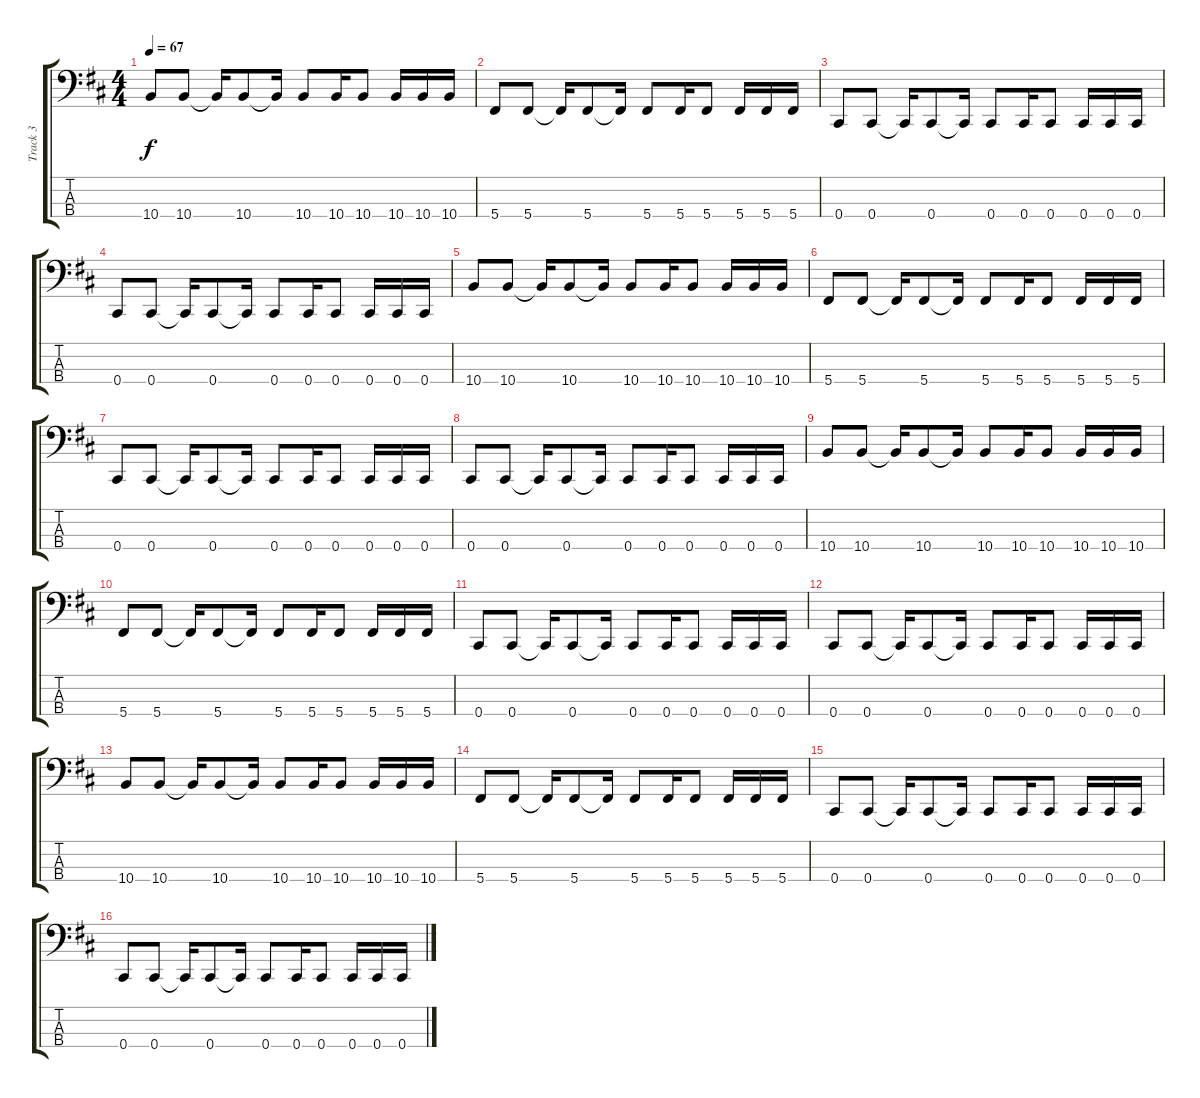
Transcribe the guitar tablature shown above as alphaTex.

\track ("Track 3" "Track 3") {instrument electricbasspick}
\staff {score tabs}
\tuning (Gb2 Db2 Ab1 Db1) {hide}
\ts (4 4)
\tempo 67
\clef f4
\ks d
10.4.8{dy f} 10.4.8 10.4{t}.16 10.4.8 10.4{t}.16 10.4.8 10.4.16 10.4.8 10.4.16 10.4.16 10.4.16 |
5.4.8 5.4.8 5.4{t}.16 5.4.8 5.4{t}.16 5.4.8 5.4.16 5.4.8 5.4.16 5.4.16 5.4.16 |
0.4.8 0.4.8 0.4{t}.16 0.4.8 0.4{t}.16 0.4.8 0.4.16 0.4.8 0.4.16 0.4.16 0.4.16 |
0.4.8 0.4.8 0.4{t}.16 0.4.8 0.4{t}.16 0.4.8 0.4.16 0.4.8 0.4.16 0.4.16 0.4.16 |
10.4.8 10.4.8 10.4{t}.16 10.4.8 10.4{t}.16 10.4.8 10.4.16 10.4.8 10.4.16 10.4.16 10.4.16 |
5.4.8 5.4.8 5.4{t}.16 5.4.8 5.4{t}.16 5.4.8 5.4.16 5.4.8 5.4.16 5.4.16 5.4.16 |
0.4.8 0.4.8 0.4{t}.16 0.4.8 0.4{t}.16 0.4.8 0.4.16 0.4.8 0.4.16 0.4.16 0.4.16 |
0.4.8 0.4.8 0.4{t}.16 0.4.8 0.4{t}.16 0.4.8 0.4.16 0.4.8 0.4.16 0.4.16 0.4.16 |
10.4.8 10.4.8 10.4{t}.16 10.4.8 10.4{t}.16 10.4.8 10.4.16 10.4.8 10.4.16 10.4.16 10.4.16 |
5.4.8 5.4.8 5.4{t}.16 5.4.8 5.4{t}.16 5.4.8 5.4.16 5.4.8 5.4.16 5.4.16 5.4.16 |
0.4.8 0.4.8 0.4{t}.16 0.4.8 0.4{t}.16 0.4.8 0.4.16 0.4.8 0.4.16 0.4.16 0.4.16 |
0.4.8 0.4.8 0.4{t}.16 0.4.8 0.4{t}.16 0.4.8 0.4.16 0.4.8 0.4.16 0.4.16 0.4.16 |
10.4.8 10.4.8 10.4{t}.16 10.4.8 10.4{t}.16 10.4.8 10.4.16 10.4.8 10.4.16 10.4.16 10.4.16 |
5.4.8 5.4.8 5.4{t}.16 5.4.8 5.4{t}.16 5.4.8 5.4.16 5.4.8 5.4.16 5.4.16 5.4.16 |
0.4.8 0.4.8 0.4{t}.16 0.4.8 0.4{t}.16 0.4.8 0.4.16 0.4.8 0.4.16 0.4.16 0.4.16 |
0.4.8 0.4.8 0.4{t}.16 0.4.8 0.4{t}.16 0.4.8 0.4.16 0.4.8 0.4.16 0.4.16 0.4.16
